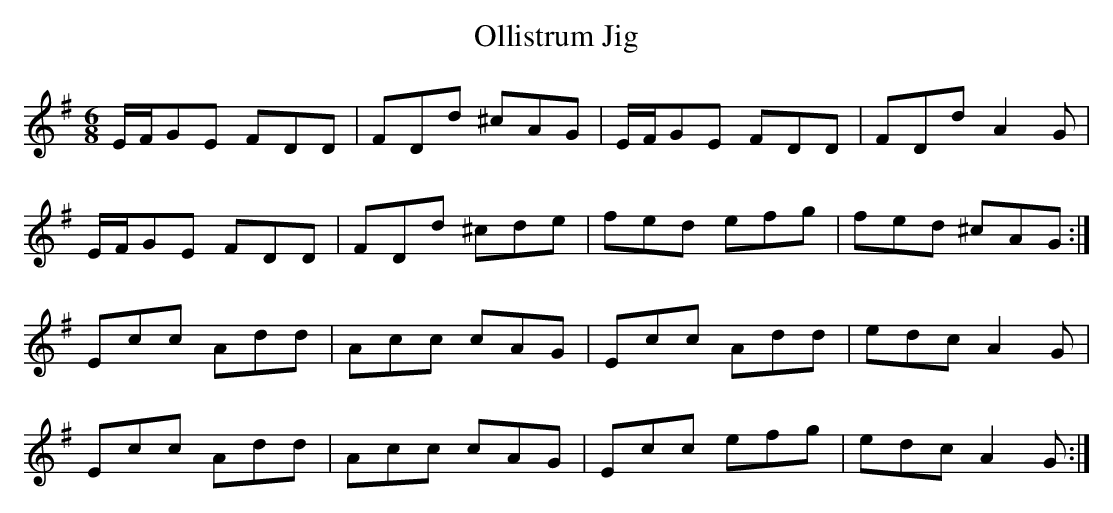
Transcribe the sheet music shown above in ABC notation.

X:1
T:Ollistrum Jig
M:6/8
L:1/8
K:G
E/F/GE FDD|FDd ^cAG|E/F/GE FDD|FDd A2G|!
E/F/GE FDD|FDd ^cde|fed efg|fed ^cAG:|!
Ecc Add|Acc cAG|Ecc Add|edc A2G|!
Ecc Add|Acc cAG|Ecc efg|edc A2G:|!
